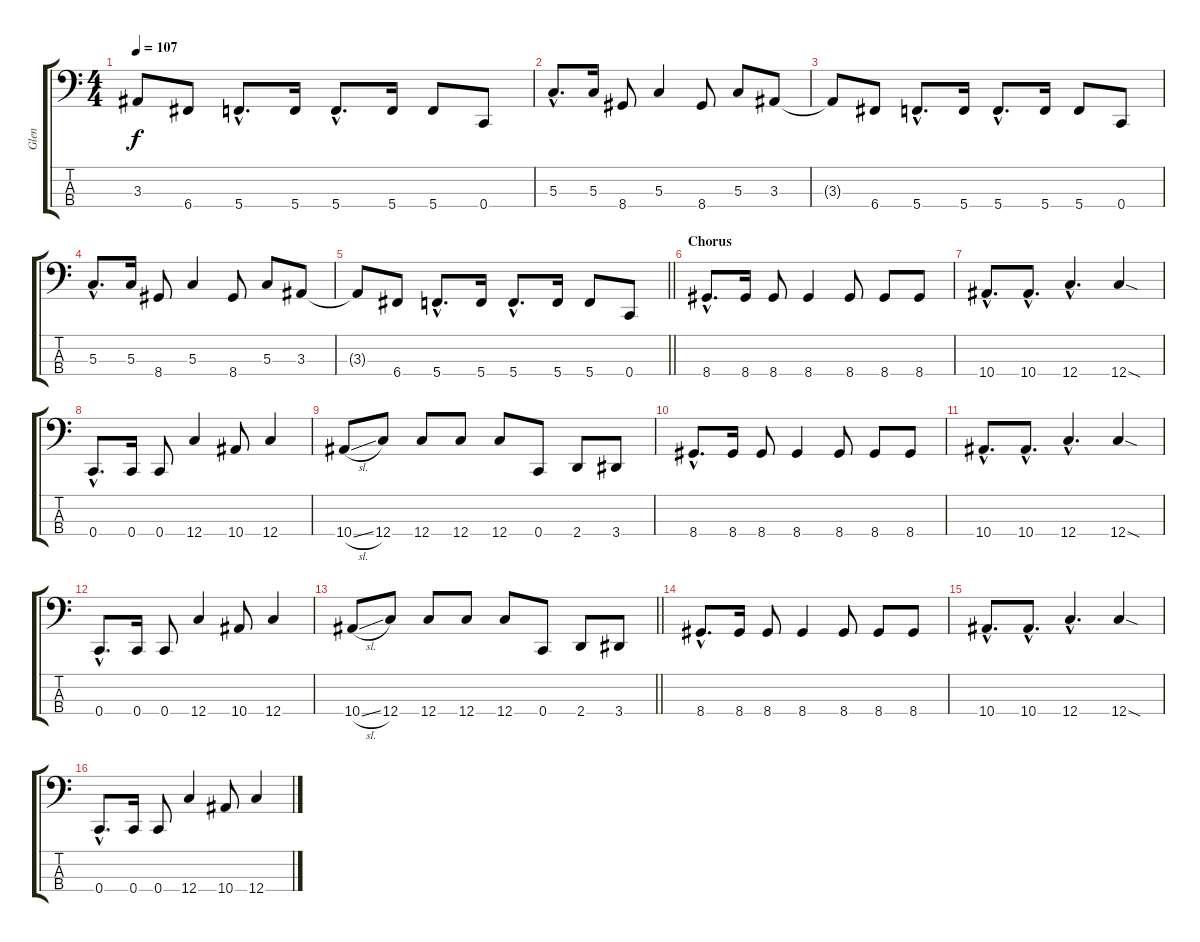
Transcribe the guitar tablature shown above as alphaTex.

\track ("Glen" "Glen") {instrument electricbassfinger}
\staff {score tabs}
\tuning (F2 C2 G1 C1) {hide}
\ts (4 4)
\tempo 107
\clef f4
\ks c
3.3{t}.8{dy f} 6.4.8 5.4{hac}.8{d} 5.4.16 5.4{hac}.8{d} 5.4.16 5.4.8 0.4.8 |
5.3{hac}.8{d} 5.3.16 8.4.8 5.3.4 8.4.8 5.3.8 3.3.8 |
3.3{t}.8 6.4.8 5.4{hac}.8{d} 5.4.16 5.4{hac}.8{d} 5.4.16 5.4.8 0.4.8 |
5.3{hac}.8{d} 5.3.16 8.4.8 5.3.4 8.4.8 5.3.8 3.3.8 |
\barLineRight lightlight
3.3{t}.8 6.4.8 5.4{hac}.8{d} 5.4.16 5.4{hac}.8{d} 5.4.16 5.4.8 0.4.8 |
\section ("" "Chorus")
8.4{hac}.8{d} 8.4.16 8.4.8 8.4.4 8.4.8 8.4.8 8.4.8 |
10.4{hac}.8{d} 10.4{hac}.8{d} 12.4{hac}.4{d} 12.4{sod}.4 |
0.4{hac}.8{d} 0.4.16 0.4.8 12.4.4 10.4.8 12.4.4 |
10.4{sl}.8 12.4.8 12.4.8 12.4.8 12.4.8 0.4.8 2.4.8 3.4.8 |
8.4{hac}.8{d} 8.4.16 8.4.8 8.4.4 8.4.8 8.4.8 8.4.8 |
10.4{hac}.8{d} 10.4{hac}.8{d} 12.4{hac}.4{d} 12.4{sod}.4 |
0.4{hac}.8{d} 0.4.16 0.4.8 12.4.4 10.4.8 12.4.4 |
\barLineRight lightlight
10.4{sl}.8 12.4.8 12.4.8 12.4.8 12.4.8 0.4.8 2.4.8 3.4.8 |
8.4{hac}.8{d} 8.4.16 8.4.8 8.4.4 8.4.8 8.4.8 8.4.8 |
10.4{hac}.8{d} 10.4{hac}.8{d} 12.4{hac}.4{d} 12.4{sod}.4 |
0.4{hac}.8{d} 0.4.16 0.4.8 12.4.4 10.4.8 12.4.4
